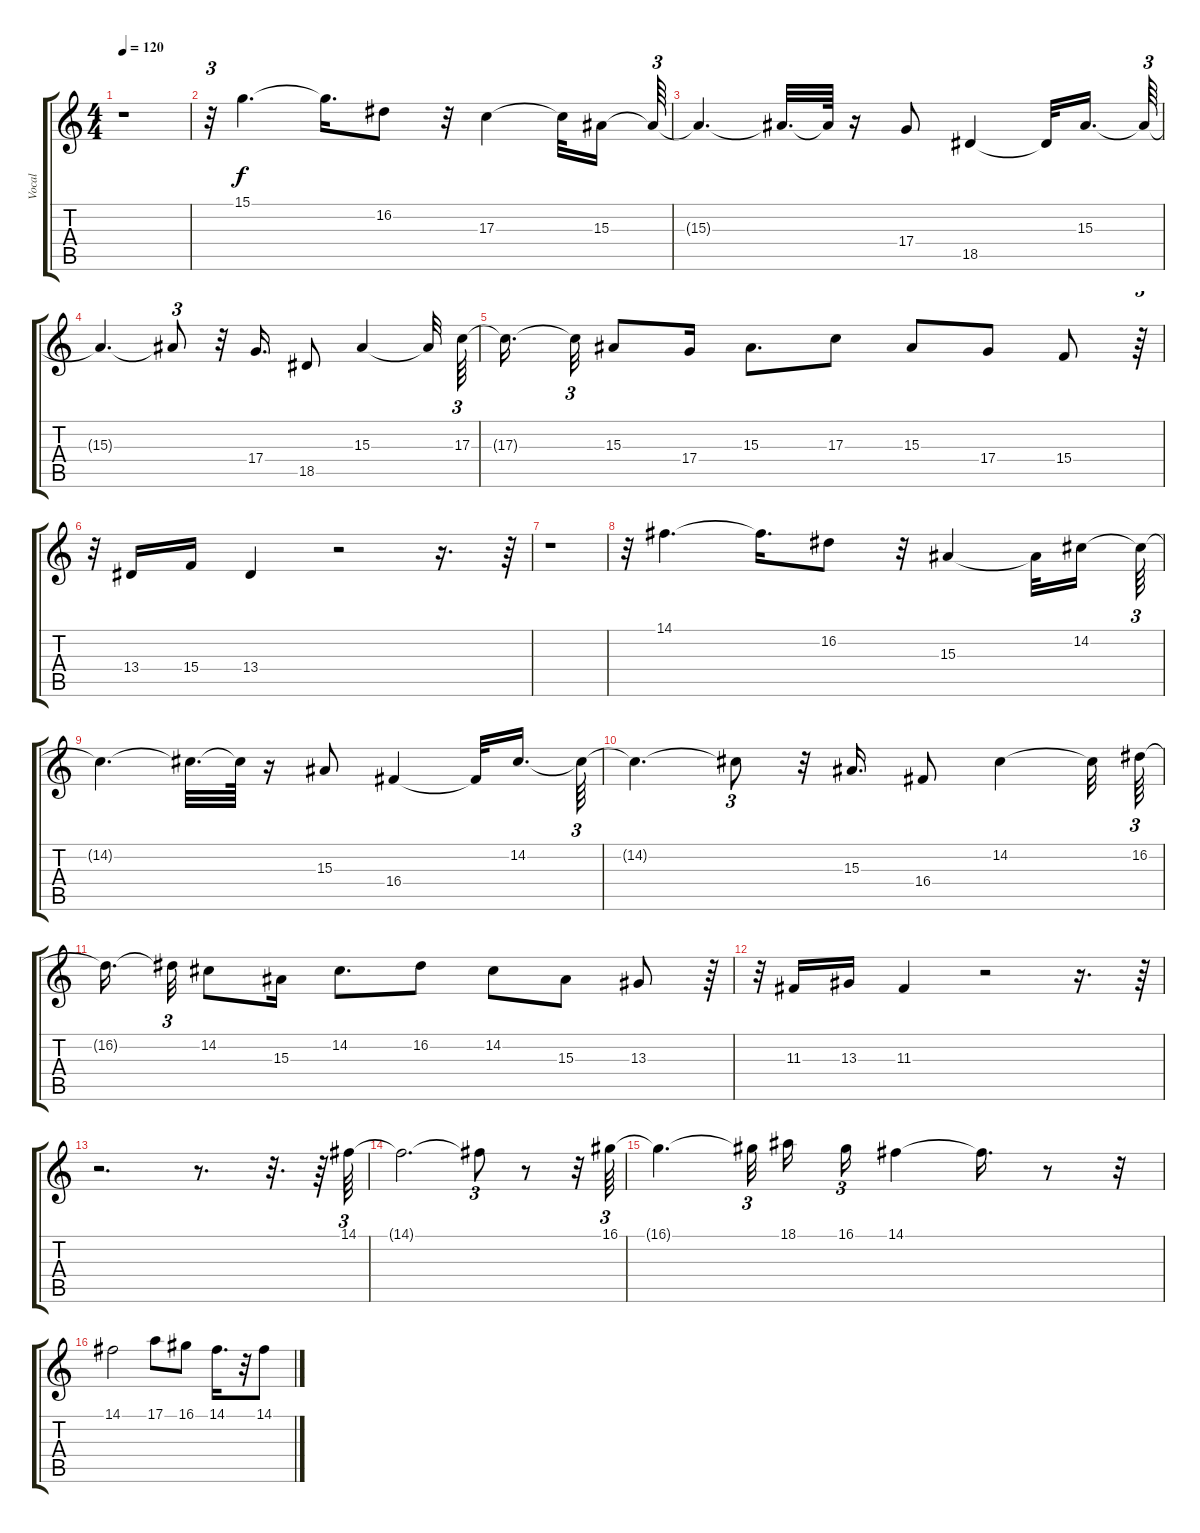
\track ("Vocal" "Vocal") {instrument oboe}
\staff {score tabs}
\tuning (E4 B3 G3 D3 A2 E2) {hide}
\ts (4 4)
\tempo 120
\clef g2
\ks c
r.1{dy f} |
r.32{tu (3 2)} 15.1.4{d} 15.1{t}.16{d} 16.2.8 r.32 17.3.4 17.3{t}.32 15.3.16 15.3{t}.64{tu (3 2)} |
15.3{t}.4{d} 15.3{t}.32{d} 15.3{t}.64 r.16 17.4.8 18.5.4 18.5{t}.32 15.3.16{d} 15.3{t}.64{tu (3 2)} |
15.3{t}.4{d} 15.3{t}.8{tu (3 2)} r.32 17.4.16{d} 18.5.8 15.3.4 15.3{t}.32 17.3.64{tu (3 2)} |
17.3{t}.16{d} 17.3{t}.32{tu (3 2)} 15.3.8 17.4.16 15.3.8{d} 17.3.8 15.3.8 17.4.8 15.4.8 r.64{tu (3 2)} |
r.32{tu (3 2)} 13.4.16 15.4.16 13.4.4 r.2 r.16{d} r.64{tu (3 2)} |
r.1 |
r.32{tu (3 2)} 14.1.4{d} 14.1{t}.16{d} 16.2.8 r.32 15.3.4 15.3{t}.32 14.2.16 14.2{t}.64{tu (3 2)} |
14.2{t}.4{d} 14.2{t}.32{d} 14.2{t}.64 r.16 15.3.8 16.4.4 16.4{t}.32 14.2.16{d} 14.2{t}.64{tu (3 2)} |
14.2{t}.4{d} 14.2{t}.8{tu (3 2)} r.32 15.3.16{d} 16.4.8 14.2.4 14.2{t}.32 16.2.64{tu (3 2)} |
16.2{t}.16{d} 16.2{t}.32{tu (3 2)} 14.2.8 15.3.16 14.2.8{d} 16.2.8 14.2.8 15.3.8 13.3.8 r.64{tu (3 2)} |
r.32{tu (3 2)} 11.3.16 13.3.16 11.3.4 r.2 r.16{d} r.64{tu (3 2)} |
r.2{d} r.8{d} r.32{d} r.64 14.1.64{tu (3 2)} |
14.1{t}.2{d} 14.1{t}.8{tu (3 2)} r.8 r.32 16.1.64{tu (3 2)} |
16.1{t}.4{d} 16.1{t}.32{tu (3 2)} 18.1.16 16.1.16{tu (3 2)} 14.1.4 14.1{t}.16{d} r.8 r.32 |
14.1.2 17.1.8 16.1.8 14.1.16{d} r.32 14.1.8
